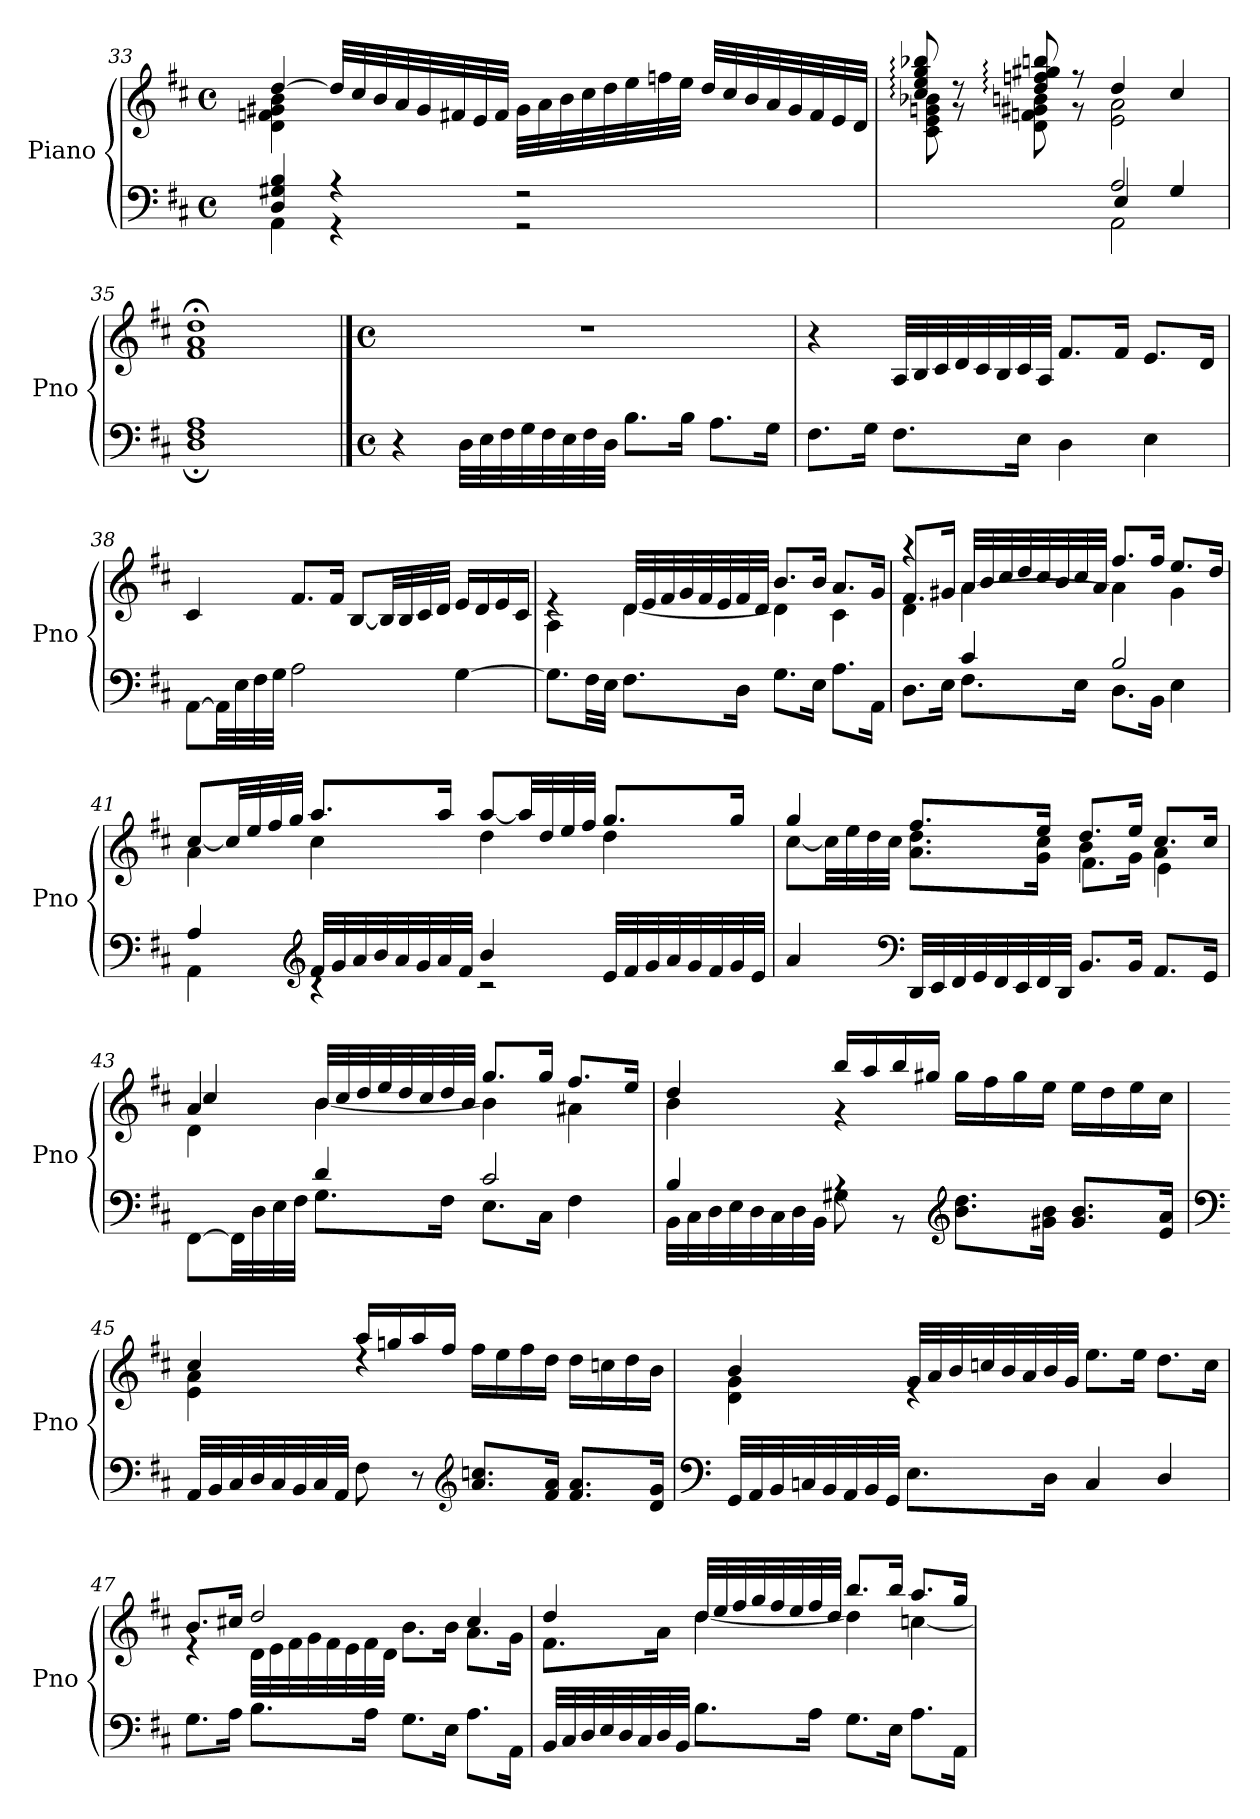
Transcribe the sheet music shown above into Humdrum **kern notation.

**kern	**kern
*part1	*part1
*staff2	*staff1
*I"Piano	*
*I'Pno	*
!!LO:LB:g=z
*clefF4	*clefG2
*k[f#c#]	*k[f#c#]
*M4/4	*M4/4
*met(c)	*met(c)
=33	=33
*^	*^
4D/ 4G#X/ 4B/	4AA\	[4dd/	4d\ 4fn\ 4g#X\ 4b\
4r	4r	32dd/LLL]	4reyy
.	.	32cc#/	.
.	.	32b/	.
.	.	32a/	.
.	.	32g#i/	.
.	.	32f#X/	.
.	.	32e/	.
.	.	32f#/JJJ	.
2r	2r	32g#\LLL	2rgyy
.	.	32a\	.
.	.	32b\	.
.	.	32cc#\	.
.	.	32dd\	.
.	.	32ee\	.
.	.	32ffn\	.
.	.	32ee\JJJ	.
.	.	32dd/LLL	.
.	.	32cc#/	.
.	.	32b/	.
.	.	32a/	.
.	.	32g#/	.
.	.	32f#/	.
.	.	32e/	.
.	.	32d/JJJ	.
=34	=34	=34	=34
*	*^	*	*
2ryy	2ryy	2ryy	8cc#/: 8ee/: 8gg/: 8bb-X/:	8c#\ 8e\ 8gn\ 8b-X\
.	.	.	8r	8r
.	.	.	8dd/: 8ffn/: 8gg#X/: 8bbn/:	8d\ 8fn\ 8g#X\ 8bn\
.	.	.	8r	8r
2A/	2AA\	4E/	4dd/	2e\ 2a\
.	.	4G/	4cc#/	.
=35	=35	=35	=35	=35
1A	1D;	1F#	1dd;<	1f# 1a
*v	*v	*v	*	*
*	*v	*v
!!LO:PB:g=z
==36	==36
*M4/4	*M4/4
*met(c)	*met(c)
*	*MM80
*^	*^
*	*^	*	*
!	!	!	!LO:TX:a:i:t=a 4 voci	!
*v	*v	*v	*	*
*	*v	*v
4r	1r
32D\LLL	.
32E\	.
32F#\	.
32G\	.
32F#\	.
32E\	.
32F#\	.
32D\JJJ	.
8.B\L	.
16B\Jk	.
8.A\L	.
16G\Jk	.
=37	=37
8.F#\L	4r
16G\Jk	.
8.F#\L	32A/LLL
.	32B/
.	32c#/
.	32d/
.	32c#/
.	32B/
16E\Jk	32c#/
.	32A/JJJ
4D\	8.f#/L
.	16f#/Jk
4E\	8.e/L
.	16d/Jk
!!LO:LB:g=z
=38	=38
[8AA\L	4c#/
32AA\LL]	.
32E\	.
32F#\	.
32G\JJJ	.
2A\	8.f#/L
.	16f#/Jk
.	[8B/L
.	32B/LL]
.	32B/
.	32c#/
.	32d/JJJ
[4G\	16e/LL
.	16d/
.	16e/
.	16c#/JJ
=39	=39
*	*^
8.G\L]	4re	4A\
32F#\LL	.	.
32E\JJJ	.	.
8.F#\L	32d/LLL	[4d\
.	32e/	.
.	32f#/	.
.	32g/	.
.	32f#/	.
.	32e/	.
16D\Jk	32f#/	.
.	32d/JJJ	.
8.G\L	8.b/L	4d\]
16E\Jk	16b/Jk	.
8.A\L	8.a/L	4c#\
16AA\Jk	16g/Jk	.
!!LO:LB:g=z
=40	=40	=40
*^	*	*^
4rFyy	8.D\L	8.f#/L	4d\	4raa
.	16E\Jk	16g#X/Jk	.	.
4c#/	8.F#\L	[4a\	2.ryy	32a/LLL
.	.	.	.	32b/
.	.	.	.	32cc#/
.	.	.	.	32dd/
.	.	.	.	32cc#/
.	.	.	.	32b/
.	16E\Jk	.	.	32cc#/
.	.	.	.	32a/JJJ
2B/	8.D\L	4a\]	.	8.ff#/L
.	16BB\Jk	.	.	16ff#/Jk
.	4E\	4g#\	.	8.ee/L
.	.	.	.	16dd/Jk
*	*	*	*v	*v
=41	=41	=41	=41
4A/	4AA\	4a\	[8cc#/L
.	.	.	32cc#/LL]
.	.	.	32ee/
.	.	.	32ff#/
.	.	.	32gg/JJJ
*clefG2	*	*	*
32f#/LLL	4rc	4cc#\	8.aa/L
32g/	.	.	.
32a/	.	.	.
32b/	.	.	.
32a/	.	.	.
32g/	.	.	.
32a/	.	.	16aa/Jk
32f#/JJJ	.	.	.
4b/	2rc	4dd\	[8aa/L
.	.	.	32aa/LL]
.	.	.	32dd/
.	.	.	32ee/
.	.	.	32ff#/JJJ
32e/LLL	.	4dd\	8.gg/L
32f#/	.	.	.
32g/	.	.	.
32a/	.	.	.
32g/	.	.	.
32f#/	.	.	.
32g/	.	.	16gg/Jk
32e/JJJ	.	.	.
*v	*v	*	*
!!LO:LB:g=z
=42	=42	=42
*	*	*^
4a/	2ryy	[8cc#\L	4gg/
.	.	32cc#\LL]	.
.	.	32ee\	.
.	.	32dd\	.
.	.	32cc#\JJJ	.
*clefF4	*	*	*
32DD/LLL	.	8.a\ 8.dd\L	8.ff#/L
32EE/	.	.	.
32FF#/	.	.	.
32GG/	.	.	.
32FF#/	.	.	.
32EE/	.	.	.
32FF#/	.	16g\ 16cc#\Jk	16ee/Jk
32DD/JJJ	.	.	.
8.BB/L	4b\	8.f#\L	8.dd/L
16BB/Jk	.	16g\Jk	16ee/Jk
8.AA/L	4a\	4e\	8.cc#/L
16GG/Jk	.	.	16cc#/Jk
=43	=43	=43	=43
*^	*	*	*
4rAyy	[8FF#\L	4a/	4d\	4cc#/
.	32FF#\LL]	.	.	.
.	32D\	.	.	.
.	32E\	.	.	.
.	32F#\JJJ	.	.	.
4d/	8.G\L	32b/LLL	[4b\	4ryy
.	.	32cc#/	.	.
.	.	32dd/	.	.
.	.	32ee/	.	.
.	.	32dd/	.	.
.	.	32cc#/	.	.
.	16F#\Jk	32dd/	.	.
.	.	32b/JJJ	.	.
2c#/	8.E\L	8.gg/L	4b\]	2ryy
.	16C#\Jk	16gg/Jk	.	.
.	4F#\	8.ff#/L	4a#X\	.
.	.	16ee/Jk	.	.
*	*	*	*v	*v
!!LO:PB:g=z
=44	=44	=44	=44
4B/	32BB\LLL	4dd/	4b\
.	32C#\	.	.
.	32D\	.	.
.	32E\	.	.
.	32D\	.	.
.	32C#\	.	.
.	32D\	.	.
.	32BB\JJJ	.	.
4rA	8G#X\	16bb/LL	4r
.	.	16aa/	.
.	8r	16bb/	.
.	.	16gg#X/JJ	.
*clefG2	*	*	*
8.b\ 8.dd\L	2ryy	16gg#\LL	2ryy
.	.	16ff#\	.
.	.	16gg#\	.
16g#X\ 16b\Jk	.	16ee\JJ	.
8.g#/ 8.b/L	.	16ee\LL	.
.	.	16dd\	.
.	.	16ee\	.
16e/ 16a/Jk	.	16cc#\JJ	.
*v	*v	*	*
!!LO:LB:g=z	!!
=45	=45	=45
*clefF4	*	*
32AA/LLL	4cc#/	4e\ 4a\
32BB/	.	.
32C#/	.	.
32D/	.	.
32C#/	.	.
32BB/	.	.
32C#/	.	.
32AA/JJJ	.	.
8F#\	16aa/LL	4rdd
.	16ggn/	.
8r	16aa/	.
.	16ff#/JJ	.
*clefG2	*	*
8.a/ 8.ccn/L	16ff#\LL	2ryy
.	16ee\	.
.	16ff#\	.
16f#/ 16a/Jk	16dd\JJ	.
8.f#/ 8.a/L	16dd\LL	.
.	16ccn\	.
.	16dd\	.
16d/ 16g/Jk	16b\JJ	.
!!LO:LB:g=z	!!
=46	=46	=46
*clefF4	*	*
32GG/LLL	4b/	4d\ 4g\
32AA/	.	.
32BB/	.	.
32Cn/	.	.
32BB/	.	.
32AA/	.	.
32BB/	.	.
32GG/JJJ	.	.
8.E\L	32g/LLL	4re
.	32a/	.
.	32b/	.
.	32ccn/	.
.	32b/	.
.	32a/	.
16D\Jk	32b/	.
.	32g/JJJ	.
4C/	8.ee\L	2ryy
.	16ee\Jk	.
4D/	8.dd\L	.
.	16cc\Jk	.
=47	=47	=47
8.G\L	8.b/L	4re
16A\Jk	16cc#X/Jk	.
8.B\L	2dd/	32d\LLL
.	.	32e\
.	.	32f#\
.	.	32g\
.	.	32f#\
.	.	32e\
16A\Jk	.	32f#\
.	.	32d\JJJ
8.G\L	.	8.b\L
16E\Jk	.	16b\Jk
8.A\L	4cc#/	8.a\L
16AA\Jk	.	16g\Jk
!!LO:LB:g=z	!!
=48	=48	=48
32BB/LLL	4dd/	8.f#\L
32C#/	.	.
32D/	.	.
32E/	.	.
32D/	.	.
32C#/	.	.
32D/	.	16a\Jk
32BB/JJJ	.	.
8.B\L	32dd/LLL	[4dd\
.	32ee/	.
.	32ff#/	.
.	32gg/	.
.	32ff#/	.
.	32ee/	.
16A\Jk	32ff#/	.
.	32dd/JJJ	.
8.G\L	8.bb/L	4dd\]
16E\Jk	16bb/Jk	.
8.A\L	8.aa/L	[4ccn\
16AA\Jk	16gg/Jk	.
*	*v	*v
=	=
*-	*-
